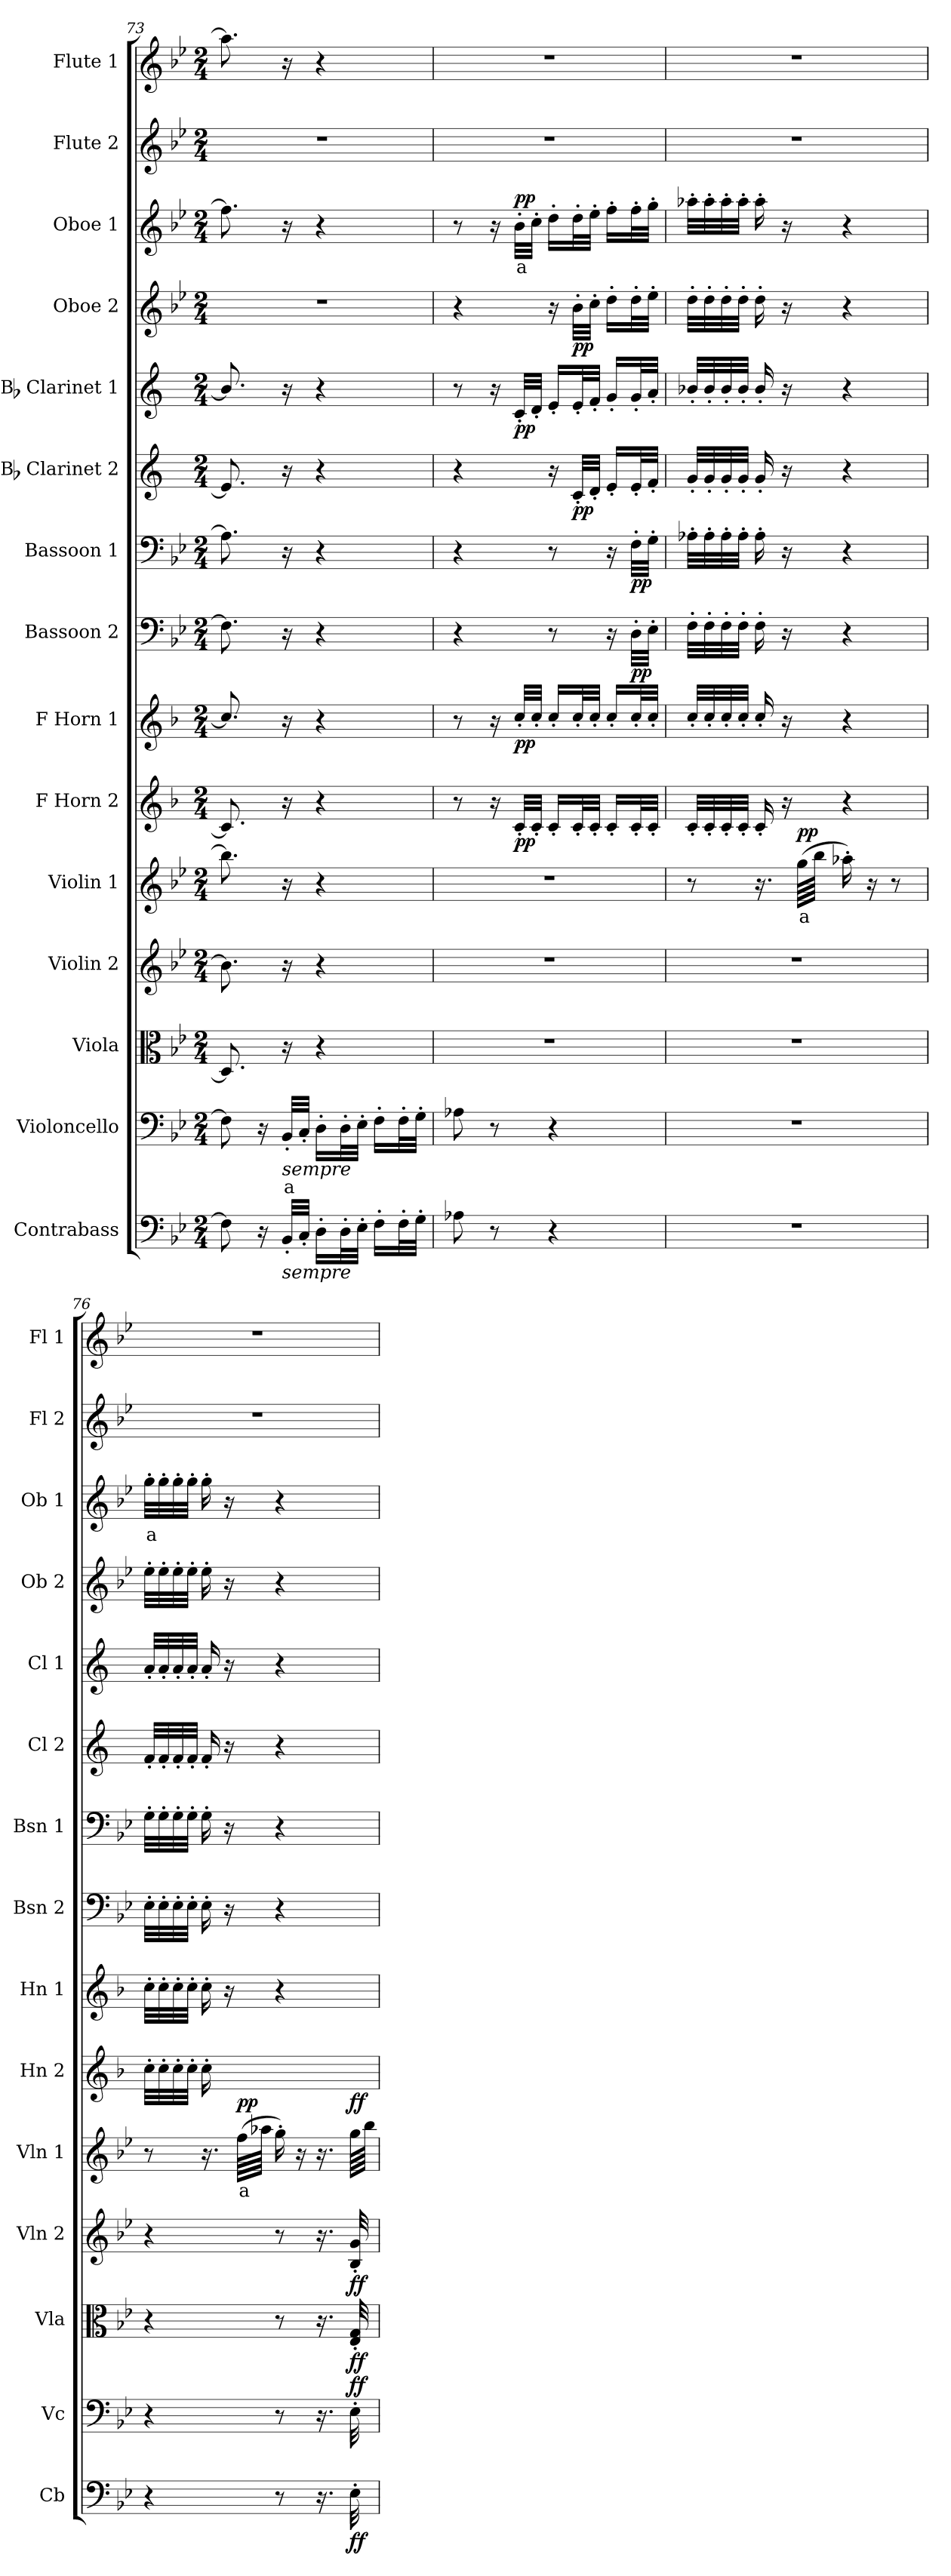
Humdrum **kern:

**kern	**dynam	**kern	**text	**dynam	**kern	**dynam	**kern	**dynam	**kern	**text	**dynam	**kern	**dynam	**kern	**dynam	**kern	**dynam	**kern	**dynam	**kern	**dynam	**kern	**dynam	**kern	**dynam	**kern	**text	**dynam	**kern	**kern
*part15	*part15	*part14	*part14	*part14	*part13	*part13	*part12	*part12	*part11	*part11	*part11	*part10	*part10	*part9	*part9	*part8	*part8	*part7	*part7	*part6	*part6	*part5	*part5	*part4	*part4	*part3	*part3	*part3	*part2	*part1
*staff15	*staff15	*staff14	*staff14	*staff14	*staff13	*staff13	*staff12	*staff12	*staff11	*staff11	*staff11	*staff10	*staff10	*staff9	*staff9	*staff8	*staff8	*staff7	*staff7	*staff6	*staff6	*staff5	*staff5	*staff4	*staff4	*staff3	*staff3	*staff3	*staff2	*staff1
*I"Contrabass	*	*I"Violoncello	*	*	*I"Viola	*	*I"Violin 2	*	*I"Violin 1	*	*	*I"F Horn 2	*	*I"F Horn 1	*	*I"Bassoon 2	*	*I"Bassoon 1	*	*I"Bb Clarinet 2	*	*I"Bb Clarinet 1	*	*I"Oboe 2	*	*I"Oboe 1	*	*	*I"Flute 2	*I"Flute 1
*I'Cb	*	*I'Vc	*	*	*I'Vla	*	*I'Vln 2	*	*I'Vln 1	*	*	*I'Hn 2	*	*I'Hn 1	*	*I'Bsn 2	*	*I'Bsn 1	*	*I'Cl 2	*	*I'Cl 1	*	*I'Ob 2	*	*I'Ob 1	*	*	*I'Fl 2	*I'Fl 1
*clefF4	*	*clefF4	*	*	*clefC3	*	*clefG2	*	*clefG2	*	*	*clefG2	*	*clefG2	*	*clefF4	*	*clefF4	*	*clefG2	*	*clefG2	*	*clefG2	*	*clefG2	*	*	*clefG2	*clefG2
*ITrd7c12	*	*	*	*	*	*	*	*	*	*	*	*ITrd4c7	*	*ITrd4c7	*	*	*	*	*	*ITrd1c2	*	*ITrd1c2	*	*	*	*	*	*	*	*
*k[b-e-]	*	*k[b-e-]	*	*	*k[b-e-]	*	*k[b-e-]	*	*k[b-e-]	*	*	*k[b-e-]	*	*k[b-e-]	*	*k[b-e-]	*	*k[b-e-]	*	*k[b-e-]	*	*k[b-e-]	*	*k[b-e-]	*	*k[b-e-]	*	*	*k[b-e-]	*k[b-e-]
*M2/4	*	*M2/4	*	*	*M2/4	*	*M2/4	*	*M2/4	*	*	*M2/4	*	*M2/4	*	*M2/4	*	*M2/4	*	*M2/4	*	*M2/4	*	*M2/4	*	*M2/4	*	*	*M2/4	*M2/4
=73	=73	=73	=73	=73	=73	=73	=73	=73	=73	=73	=73	=73	=73	=73	=73	=73	=73	=73	=73	=73	=73	=73	=73	=73	=73	=73	=73	=73	=73	=73
8FF\]	.	8F\]	.	.	8.D/]	.	8.b-\]	.	8.bb-\]	.	.	8.F/]	.	8.f/]	.	8.F\]	.	8.A-\]	.	8.d/]	.	8.a-/]	.	2r	.	8.ff\]	.	.	2r	8.aa-\]
16r	.	16r	.	.	.	.	.	.	.	.	.	.	.	.	.	.	.	.	.	.	.	.	.	.	.	.	.	.	.	.
!	!	!LO:TX:b:i:t=sempre	!	!	!	!	!	!	!	!	!	!	!	!	!	!	!	!	!	!	!	!	!	!	!	!	!	!	!	!
!LO:TX:b:i:t=sempre	!	!	!	!	!	!	!	!	!	!	!	!	!	!	!	!	!	!	!	!	!	!	!	!	!	!	!	!	!	!
!	!	!	!LO:LY:b:color=#FF0000	!	!	!	!	!	!	!	!	!	!	!	!	!	!	!	!	!	!	!	!	!	!	!	!	!	!	!
32BBB-'/LLL	.	32BB-'/LLL	a	.	16r	.	16r	.	16r	.	.	16r	.	16r	.	16r	.	16r	.	16r	.	16r	.	.	.	16r	.	.	.	16r
32CC'/JJJ	.	32C'/JJJ	.	.	.	.	.	.	.	.	.	.	.	.	.	.	.	.	.	.	.	.	.	.	.	.	.	.	.	.
16DD'\LL	.	16D'\LL	.	.	4r	.	4r	.	4r	.	.	4r	.	4r	.	4r	.	4r	.	4r	.	4r	.	.	.	4r	.	.	.	4r
32DD'\L	.	32D'\L	.	.	.	.	.	.	.	.	.	.	.	.	.	.	.	.	.	.	.	.	.	.	.	.	.	.	.	.
32EE-'\JJJ	.	32E-'\JJJ	.	.	.	.	.	.	.	.	.	.	.	.	.	.	.	.	.	.	.	.	.	.	.	.	.	.	.	.
16FF'\LL	.	16F'\LL	.	.	.	.	.	.	.	.	.	.	.	.	.	.	.	.	.	.	.	.	.	.	.	.	.	.	.	.
32FF'\L	.	32F'\L	.	.	.	.	.	.	.	.	.	.	.	.	.	.	.	.	.	.	.	.	.	.	.	.	.	.	.	.
32GG'\JJJ	.	32G'\JJJ	.	.	.	.	.	.	.	.	.	.	.	.	.	.	.	.	.	.	.	.	.	.	.	.	.	.	.	.
!!LO:PB:g=z
=74	=74	=74	=74	=74	=74	=74	=74	=74	=74	=74	=74	=74	=74	=74	=74	=74	=74	=74	=74	=74	=74	=74	=74	=74	=74	=74	=74	=74	=74	=74
8AA-X\	.	8A-X\	.	.	2r	.	2r	.	2r	.	.	8r	.	8r	.	4r	.	4r	.	4r	.	8r	.	4r	.	8r	.	.	2r	2r
8r	.	8r	.	.	.	.	.	.	.	.	.	16r	.	16r	.	.	.	.	.	.	.	16r	.	.	.	16r	.	.	.	.
!	!	!	!	!	!	!	!	!	!	!	!	!	!LO:DY:b	!	!LO:DY:b	!	!	!	!	!	!	!	!LO:DY:b	!	!	!	!LO:LY:b:color=#FF0000	!LO:DY:a	!	!
.	.	.	.	.	.	.	.	.	.	.	.	32F'/LLL	pp	32f'/LLL	pp	.	.	.	.	.	.	32B-'/LLL	pp	.	.	32b-'\LLL	a	pp	.	.
.	.	.	.	.	.	.	.	.	.	.	.	32F'/JJJ	.	32f'/JJJ	.	.	.	.	.	.	.	32c'/JJJ	.	.	.	32cc'\JJJ	.	.	.	.
4r	.	4r	.	.	.	.	.	.	.	.	.	16F'/LL	.	16f'/LL	.	8r	.	8r	.	16r	.	16d'/LL	.	16r	.	16dd'\LL	.	.	.	.
!	!	!	!	!	!	!	!	!	!	!	!	!	!	!	!	!	!	!	!	!	!LO:DY:b	!	!	!	!LO:DY:b	!	!	!	!	!
.	.	.	.	.	.	.	.	.	.	.	.	32F'/L	.	32f'/L	.	.	.	.	.	32B-'/LLL	pp	32d'/L	.	32b-'\LLL	pp	32dd'\L	.	.	.	.
.	.	.	.	.	.	.	.	.	.	.	.	32F'/JJJ	.	32f'/JJJ	.	.	.	.	.	32c'/JJJ	.	32e-'/JJJ	.	32cc'\JJJ	.	32ee-'\JJJ	.	.	.	.
.	.	.	.	.	.	.	.	.	.	.	.	16F'/LL	.	16f'/LL	.	16r	.	16r	.	16d'/LL	.	16f'/LL	.	16dd'\LL	.	16ff'\LL	.	.	.	.
!	!	!	!	!	!	!	!	!	!	!	!	!	!	!	!	!	!LO:DY:b	!	!LO:DY:b	!	!	!	!	!	!	!	!	!	!	!
.	.	.	.	.	.	.	.	.	.	.	.	32F'/L	.	32f'/L	.	32D'\LLL	pp	32F'\LLL	pp	32d'/L	.	32f'/L	.	32dd'\L	.	32ff'\L	.	.	.	.
.	.	.	.	.	.	.	.	.	.	.	.	32F'/JJJ	.	32f'/JJJ	.	32E-'\JJJ	.	32G'\JJJ	.	32e-'/JJJ	.	32g'/JJJ	.	32ee-'\JJJ	.	32gg'\JJJ	.	.	.	.
=75	=75	=75	=75	=75	=75	=75	=75	=75	=75	=75	=75	=75	=75	=75	=75	=75	=75	=75	=75	=75	=75	=75	=75	=75	=75	=75	=75	=75	=75	=75
2r	.	2r	.	.	2r	.	2r	.	8r	.	.	32F'/LLL	.	32f'/LLL	.	32F'\LLL	.	32A-X'\LLL	.	32f'/LLL	.	32a-X'/LLL	.	32dd'\LLL	.	32aa-X'\LLL	.	.	2r	2r
.	.	.	.	.	.	.	.	.	.	.	.	32F'/	.	32f'/	.	32F'\	.	32A-'\	.	32f'/	.	32a-'/	.	32dd'\	.	32aa-'\	.	.	.	.
.	.	.	.	.	.	.	.	.	.	.	.	32F'/	.	32f'/	.	32F'\	.	32A-'\	.	32f'/	.	32a-'/	.	32dd'\	.	32aa-'\	.	.	.	.
.	.	.	.	.	.	.	.	.	.	.	.	32F'/JJJ	.	32f'/JJJ	.	32F'\JJJ	.	32A-'\JJJ	.	32f'/JJJ	.	32a-'/JJJ	.	32dd'\JJJ	.	32aa-'\JJJ	.	.	.	.
.	.	.	.	.	.	.	.	.	16.r	.	.	16F'/	.	16f'/	.	16F'\	.	16A-'\	.	16f'/	.	16a-'/	.	16dd'\	.	16aa-'\	.	.	.	.
.	.	.	.	.	.	.	.	.	.	.	.	16r	.	16r	.	16r	.	16r	.	16r	.	16r	.	16r	.	16r	.	.	.	.
!	!	!	!	!	!	!	!	!	!	!LO:LY:b:color=#FF0000	!LO:DY:b	!	!	!	!	!	!	!	!	!	!	!	!	!	!	!	!	!	!	!
.	.	.	.	.	.	.	.	.	(64gg\LLLL	a	pp	.	.	.	.	.	.	.	.	.	.	.	.	.	.	.	.	.	.	.
.	.	.	.	.	.	.	.	.	64bb-\JJJJ	.	.	.	.	.	.	.	.	.	.	.	.	.	.	.	.	.	.	.	.	.
.	.	.	.	.	.	.	.	.	16aa-X'\)	.	.	4r	.	4r	.	4r	.	4r	.	4r	.	4r	.	4r	.	4r	.	.	.	.
.	.	.	.	.	.	.	.	.	16r	.	.	.	.	.	.	.	.	.	.	.	.	.	.	.	.	.	.	.	.	.
.	.	.	.	.	.	.	.	.	8r	.	.	.	.	.	.	.	.	.	.	.	.	.	.	.	.	.	.	.	.	.
=76	=76	=76	=76	=76	=76	=76	=76	=76	=76	=76	=76	=76	=76	=76	=76	=76	=76	=76	=76	=76	=76	=76	=76	=76	=76	=76	=76	=76	=76	=76
!	!	!	!	!	!	!	!	!	!	!	!	!	!	!	!	!	!	!	!	!	!	!	!	!	!	!	!LO:LY:b:color=#FF0000	!	!	!
4r	.	4r	.	.	4r	.	4r	.	8r	.	.	32f'\LLL	.	32f'\LLL	.	32E-'\LLL	.	32G'\LLL	.	32e-'/LLL	.	32g'/LLL	.	32ee-'\LLL	.	32gg'\LLL	a	.	2r	2r
.	.	.	.	.	.	.	.	.	.	.	.	32f'\	.	32f'\	.	32E-'\	.	32G'\	.	32e-'/	.	32g'/	.	32ee-'\	.	32gg'\	.	.	.	.
.	.	.	.	.	.	.	.	.	.	.	.	32f'\	.	32f'\	.	32E-'\	.	32G'\	.	32e-'/	.	32g'/	.	32ee-'\	.	32gg'\	.	.	.	.
.	.	.	.	.	.	.	.	.	.	.	.	32f'\JJJ	.	32f'\JJJ	.	32E-'\JJJ	.	32G'\JJJ	.	32e-'/JJJ	.	32g'/JJJ	.	32ee-'\JJJ	.	32gg'\JJJ	.	.	.	.
.	.	.	.	.	.	.	.	.	16.r	.	.	16f'\	.	16f'\	.	16E-'\	.	16G'\	.	16e-'/	.	16g'/	.	16ee-'\	.	16gg'\	.	.	.	.
.	.	.	.	.	.	.	.	.	.	.	.	4ryy	.	16r	.	16r	.	16r	.	16r	.	16r	.	16r	.	16r	.	.	.	.
!	!	!	!	!	!	!	!	!	!	!LO:LY:b:color=#FF0000	!LO:DY:b	!	!	!	!	!	!	!	!	!	!	!	!	!	!	!	!	!	!	!
.	.	.	.	.	.	.	.	.	(64ff\LLLL	a	pp	.	.	.	.	.	.	.	.	.	.	.	.	.	.	.	.	.	.	.
.	.	.	.	.	.	.	.	.	64aa-X\JJJJ	.	.	.	.	.	.	.	.	.	.	.	.	.	.	.	.	.	.	.	.	.
8r	.	8r	.	.	8r	.	8r	.	16gg'\)	.	.	.	.	4r	.	4r	.	4r	.	4r	.	4r	.	4r	.	4r	.	.	.	.
.	.	.	.	.	.	.	.	.	16r	.	.	.	.	.	.	.	.	.	.	.	.	.	.	.	.	.	.	.	.	.
16.r	.	16.r	.	.	16.r	.	16.r	.	16.r	.	.	.	.	.	.	.	.	.	.	.	.	.	.	.	.	.	.	.	.	.
.	.	.	.	.	.	.	.	.	.	.	.	16ryy	.	.	.	.	.	.	.	.	.	.	.	.	.	.	.	.	.	.
!	!LO:DY:b	!	!	!LO:DY:b	!	!LO:DY:b	!	!LO:DY:b	!	!	!LO:DY:b	!	!	!	!	!	!	!	!	!	!	!	!	!	!	!	!	!	!	!
32EE-'\	ff	32E-'\	.	ff	32E-/' 32G/'	ff	32B-/' 32g/'	ff	64gg\LLLL	.	ff	.	.	.	.	.	.	.	.	.	.	.	.	.	.	.	.	.	.	.
.	.	.	.	.	.	.	.	.	64bb-\JJJJ	.	.	.	.	.	.	.	.	.	.	.	.	.	.	.	.	.	.	.	.	.
=	=	=	=	=	=	=	=	=	=	=	=	=	=	=	=	=	=	=	=	=	=	=	=	=	=	=	=	=	=	=
*-	*-	*-	*-	*-	*-	*-	*-	*-	*-	*-	*-	*-	*-	*-	*-	*-	*-	*-	*-	*-	*-	*-	*-	*-	*-	*-	*-	*-	*-	*-
